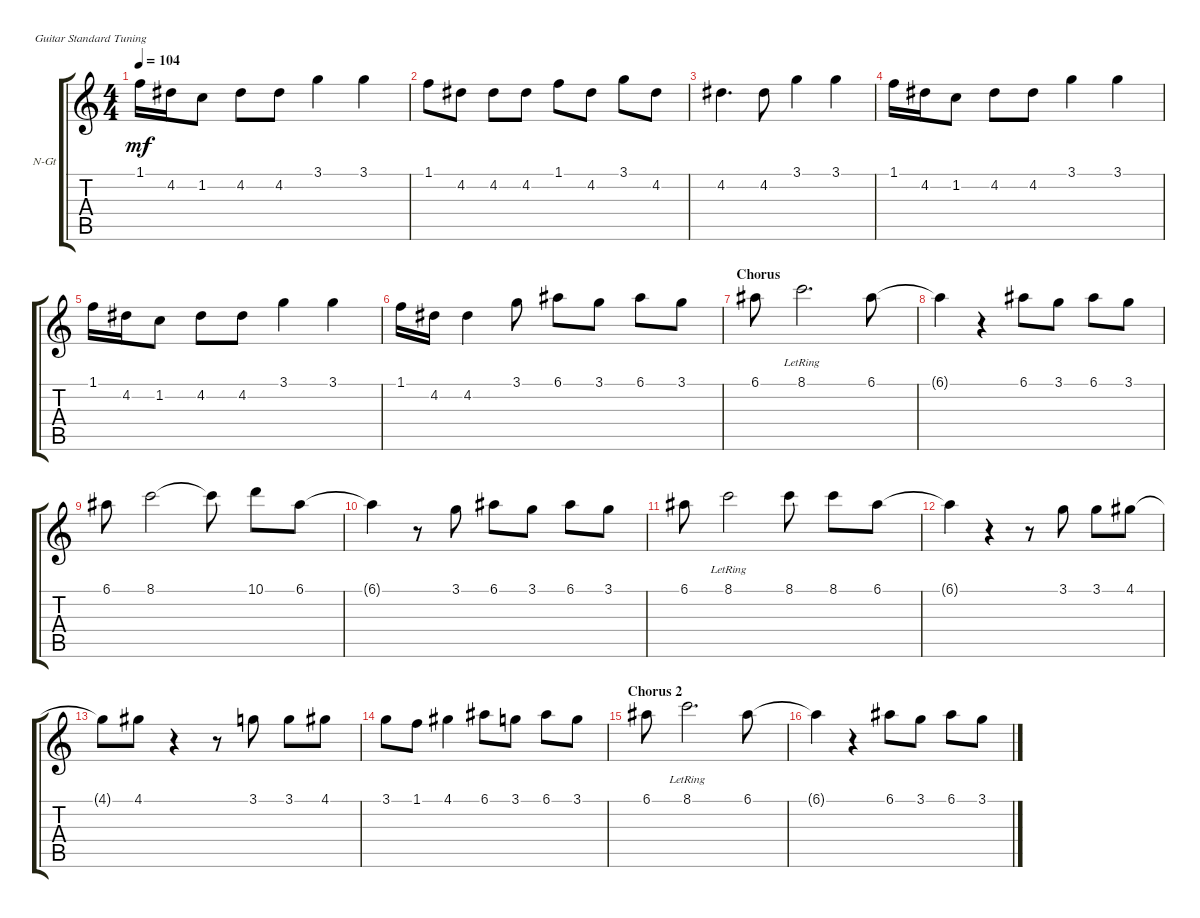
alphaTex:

\defaultSystemsLayout 4
\bracketExtendMode groupsimilarinstruments
\firstSystemTrackNameOrientation horizontal
\otherSystemsTrackNameOrientation horizontal
\track ("Nylon Guitar" "N-Gt") {instrument acousticguitarnylon}
\staff {score tabs}
\tuning (E4 B3 G3 D3 A2 E2)
\ts (4 4)
\tempo 104
\clef g2
\ks c
1.1.16{dy mf} 4.2.16 1.2.8 4.2.8 4.2.8 3.1.4 3.1.4 |
1.1.8 4.2.8 4.2.8 4.2.8 1.1.8 4.2.8 3.1.8 4.2.8 |
4.2.4{d} 4.2.8 3.1.4 3.1.4 |
1.1.16 4.2.16 1.2.8 4.2.8 4.2.8 3.1.4 3.1.4 |
1.1.16 4.2.16 1.2.8 4.2.8 4.2.8 3.1.4 3.1.4 |
1.1.16 4.2.16 4.2.4 3.1.8 6.1.8 3.1.8 6.1.8 3.1.8 |
\section ("" "Chorus")
6.1.8 8.1{lr}.2{d} 6.1.8 |
6.1{t}.4 r.4 6.1.8 3.1.8 6.1.8 3.1.8 |
6.1.8 8.1.2 8.1{t}.8 10.1.8 6.1.8 |
6.1{t}.4 r.8 3.1.8 6.1.8 3.1.8 6.1.8 3.1.8 |
6.1.8 8.1{lr}.2 8.1.8 8.1.8 6.1.8 |
6.1{t}.4 r.4 r.8 3.1.8 3.1.8 4.1.8 |
4.1{t}.8 4.1.8 r.4 r.8 3.1.8 3.1.8 4.1.8 |
3.1.8 1.1.8 4.1.4 6.1.8 3.1.8 6.1.8 3.1.8 |
\section ("" "Chorus 2")
6.1.8 8.1{lr}.2{d} 6.1.8 |
6.1{t}.4 r.4 6.1.8 3.1.8 6.1.8 3.1.8
